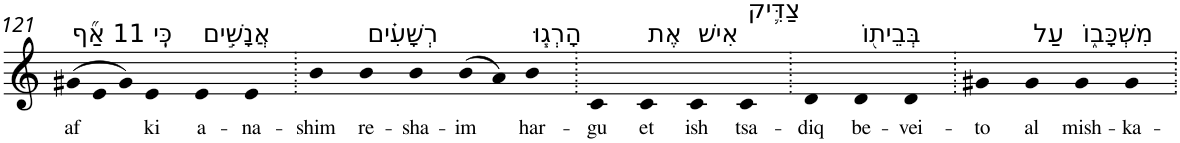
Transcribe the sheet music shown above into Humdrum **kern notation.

**kern	**text
*part1	*part1
*staff1	*staff1
*I"Piano	*
*I'Pno	*
!!LO:PB:g=z
*clefG2	*
*k[]	*
*Xtuplet	*
=121	=121
!LO:TX:a:t=11 אַ֞ף	!
!	!LO:LY:b
(>12g#X	af
12e	.
12g#)	.
!LO:TX:a:t=כִּֽי	!
!	!LO:LY:b
4e	ki
!LO:TX:a:t=אֲנָשִׁ֣ים	!
!	!LO:LY:b
4e	a-
!	!LO:LY:b
4e	-na-
=122.	=122.
!	!LO:LY:b
4b	-shim
!LO:TX:a:t=רְשָׁעִ֗ים	!
!	!LO:LY:b
4b	re-
!	!LO:LY:b
4b	-sha-
!	!LO:LY:b
(>8b	-im
8a)	.
!LO:TX:a:t=הָרְג֧וּ	!
!	!LO:LY:b
4b	har-
=123.	=123.
!	!LO:LY:b
4c	-gu
!LO:TX:a:t=אֶת	!
!	!LO:LY:b
4c	et
!LO:TX:a:t=אִישׁ	!
!	!LO:LY:b
4c	ish
!LO:TX:a:t=צַדִּ֛יק	!
!	!LO:LY:b
4c	tsa-
=124.	=124.
!	!LO:LY:b
4d	-diq
!LO:TX:a:t=בְּבֵית֖וֹ	!
!	!LO:LY:b
4d	be-
!	!LO:LY:b
4d	-vei-
=125.	=125.
!	!LO:LY:b
4g#X	-to
!LO:TX:a:t=עַל	!
!	!LO:LY:b
4g#	al
!LO:TX:a:t=מִשְׁכָּב֑וֹ	!
!	!LO:LY:b
4g#	mish-
!	!LO:LY:b
4g#	-ka-
=.	=.
*-	*-
